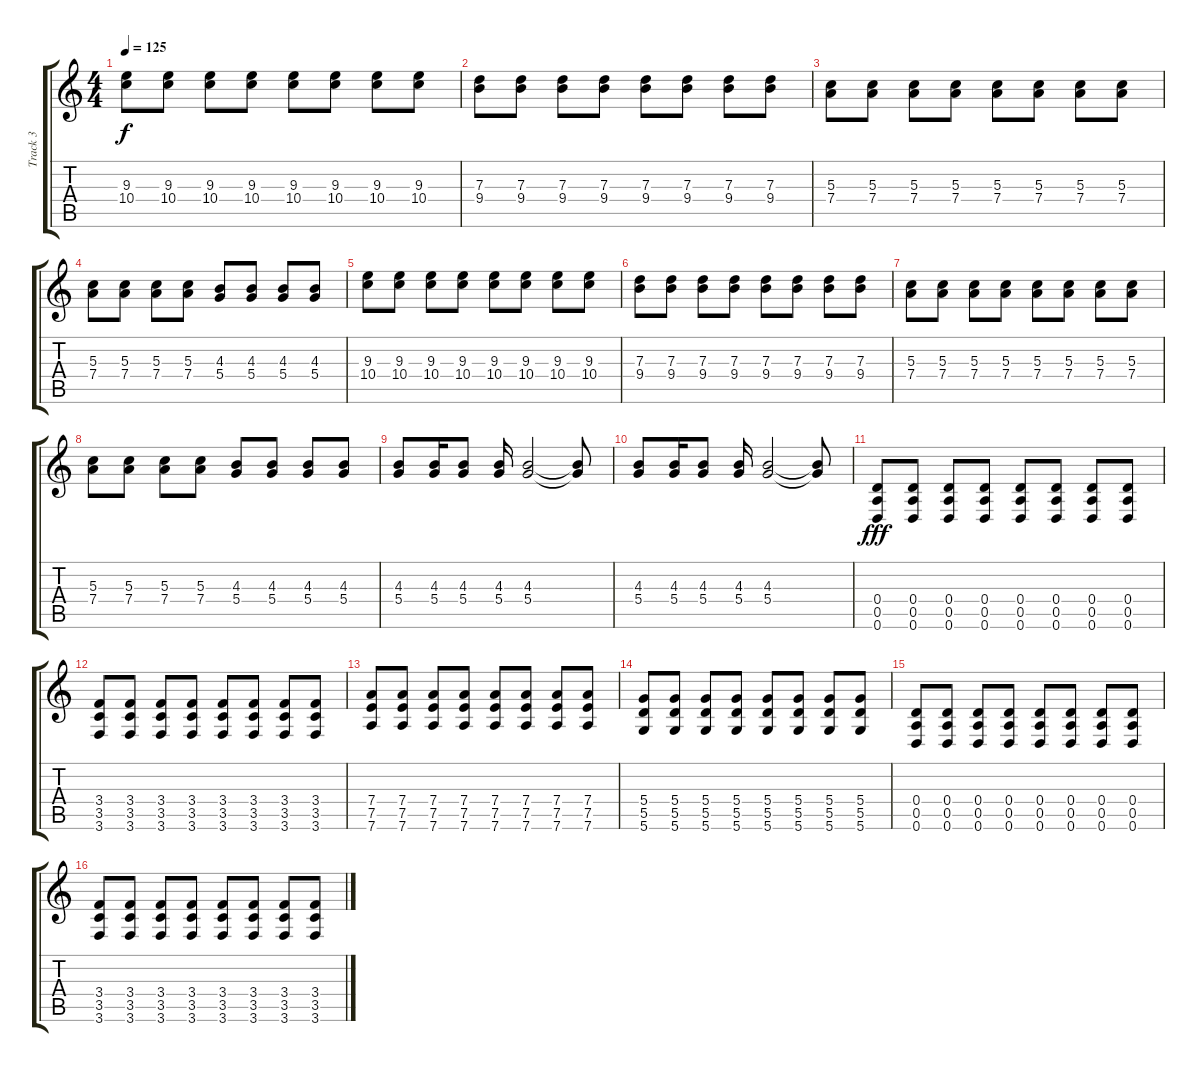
\track ("Track 3" "Track 3") {instrument overdrivenguitar}
\staff {score tabs}
\tuning (E4 B3 G3 D3 A2 D2) {hide}
\ts (4 4)
\tempo 125
\clef g2
\ks c
(9.3 10.4).8{dy f} (9.3 10.4).8 (9.3 10.4).8 (9.3 10.4).8 (9.3 10.4).8 (9.3 10.4).8 (9.3 10.4).8 (9.3 10.4).8 |
(7.3 9.4).8 (7.3 9.4).8 (7.3 9.4).8 (7.3 9.4).8 (7.3 9.4).8 (7.3 9.4).8 (7.3 9.4).8 (7.3 9.4).8 |
(5.3 7.4).8 (5.3 7.4).8 (5.3 7.4).8 (5.3 7.4).8 (5.3 7.4).8 (5.3 7.4).8 (5.3 7.4).8 (5.3 7.4).8 |
(5.3 7.4).8 (5.3 7.4).8 (5.3 7.4).8 (5.3 7.4).8 (4.3 5.4).8 (4.3 5.4).8 (4.3 5.4).8 (4.3 5.4).8 |
(9.3 10.4).8 (9.3 10.4).8 (9.3 10.4).8 (9.3 10.4).8 (9.3 10.4).8 (9.3 10.4).8 (9.3 10.4).8 (9.3 10.4).8 |
(7.3 9.4).8 (7.3 9.4).8 (7.3 9.4).8 (7.3 9.4).8 (7.3 9.4).8 (7.3 9.4).8 (7.3 9.4).8 (7.3 9.4).8 |
(5.3 7.4).8 (5.3 7.4).8 (5.3 7.4).8 (5.3 7.4).8 (5.3 7.4).8 (5.3 7.4).8 (5.3 7.4).8 (5.3 7.4).8 |
(5.3 7.4).8 (5.3 7.4).8 (5.3 7.4).8 (5.3 7.4).8 (4.3 5.4).8 (4.3 5.4).8 (4.3 5.4).8 (4.3 5.4).8 |
(4.3 5.4).8 (4.3 5.4).16 (4.3 5.4).8 (4.3 5.4).16 (4.3 5.4).2 (4.3{t} 5.4{t}).8 |
(4.3 5.4).8 (4.3 5.4).16 (4.3 5.4).8 (4.3 5.4).16 (4.3 5.4).2 (4.3{t} 5.4{t}).8 |
(0.4 0.5 0.6).8{dy fff} (0.4 0.5 0.6).8 (0.4 0.5 0.6).8 (0.4 0.5 0.6).8 (0.4 0.5 0.6).8 (0.4 0.5 0.6).8 (0.4 0.5 0.6).8 (0.4 0.5 0.6).8 |
(3.4 3.5 3.6).8 (3.4 3.5 3.6).8 (3.4 3.5 3.6).8 (3.4 3.5 3.6).8 (3.4 3.5 3.6).8 (3.4 3.5 3.6).8 (3.4 3.5 3.6).8 (3.4 3.5 3.6).8 |
(7.4 7.5 7.6).8 (7.4 7.5 7.6).8 (7.4 7.5 7.6).8 (7.4 7.5 7.6).8 (7.4 7.5 7.6).8 (7.4 7.5 7.6).8 (7.4 7.5 7.6).8 (7.4 7.5 7.6).8 |
(5.4 5.5 5.6).8 (5.4 5.5 5.6).8 (5.4 5.5 5.6).8 (5.4 5.5 5.6).8 (5.4 5.5 5.6).8 (5.4 5.5 5.6).8 (5.4 5.5 5.6).8 (5.4 5.5 5.6).8 |
(0.4 0.5 0.6).8 (0.4 0.5 0.6).8 (0.4 0.5 0.6).8 (0.4 0.5 0.6).8 (0.4 0.5 0.6).8 (0.4 0.5 0.6).8 (0.4 0.5 0.6).8 (0.4 0.5 0.6).8 |
(3.4 3.5 3.6).8 (3.4 3.5 3.6).8 (3.4 3.5 3.6).8 (3.4 3.5 3.6).8 (3.4 3.5 3.6).8 (3.4 3.5 3.6).8 (3.4 3.5 3.6).8 (3.4 3.5 3.6).8
